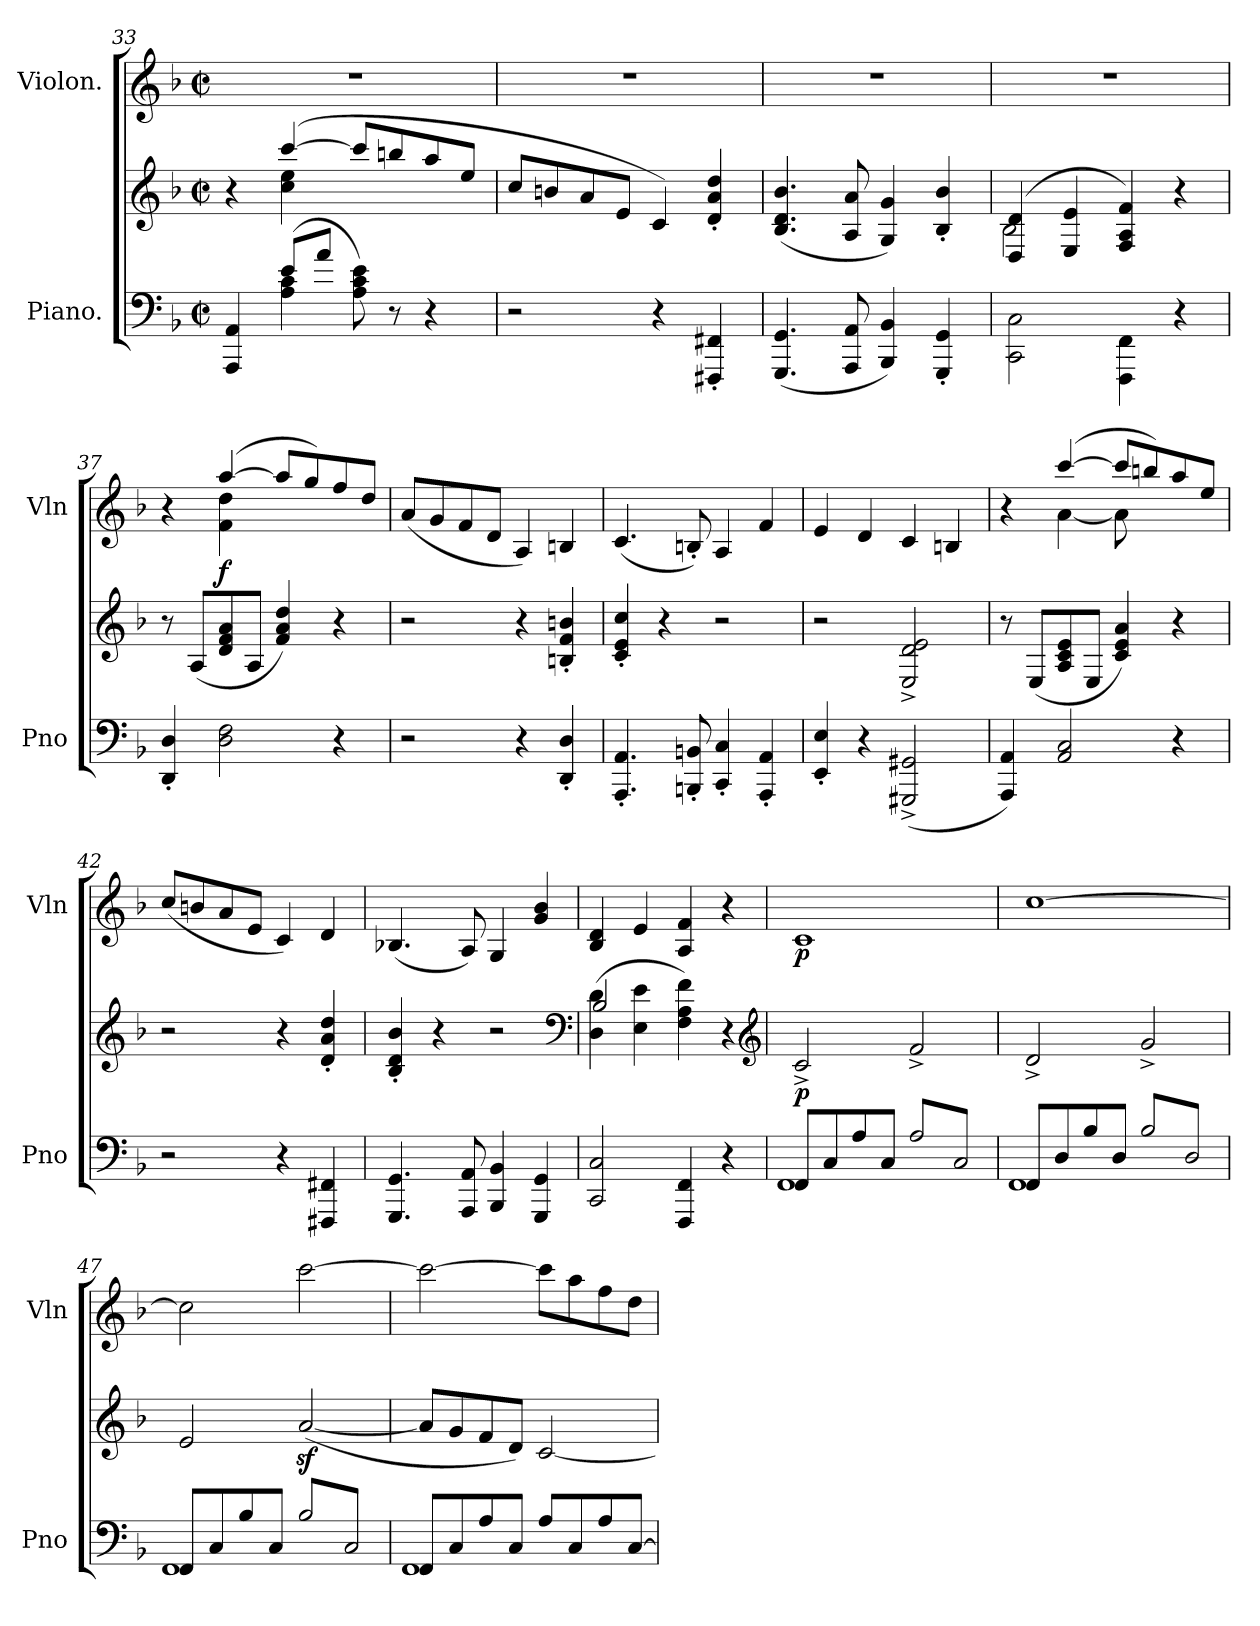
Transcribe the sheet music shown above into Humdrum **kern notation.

**kern	**kern	**dynam	**kern	**dynam
*part2	*part2	*part2	*part1	*part1
*staff3	*staff2	*staff2/3	*staff1	*staff1
*I"Piano.	*	*	*I"Violon.	*
*I'Pno	*	*	*I'Vln	*
*clefF4	*clefG2	*	*clefG2	*
*k[b-]	*k[b-]	*	*k[b-]	*
*M2/2	*M2/2	*	*M2/2	*
*met(c|)	*met(c|)	*	*met(c|)	*
=33	=33	=33	=33	=33
*^	*^	*	*	*
4AAA/ 4AA/	4ryy	4r	4ryy	.	1r	.
(8e/L	4A\ 4c\	([4ccc/	4cc\ 4ee\	.	.	.
8a/J	.	.	.	.	.	.
8A\ 8c\ 8e\)	2ryy	8ccc/L]	2ryy	.	.	.
8r	.	8bbn/	.	.	.	.
4r	.	8aa/	.	.	.	.
.	.	8ee/J	.	.	.	.
*v	*v	*	*	*	*	*
*	*v	*v	*	*	*
=34	=34	=34	=34	=34
2r	8cc/L	.	1r	.
.	8bn/	.	.	.
.	8a/	.	.	.
.	8e/J	.	.	.
4r	4c/)	.	.	.
4FFF#X'/ 4FF#X'/	4d'/ 4a'/ 4dd'/	.	.	.
=35	=35	=35	=35	=35
(4.GGG/ 4.GG/	(4.B-/ 4.d/ 4.b-/	.	1r	.
8AAA/ 8AA/	8A/ 8a/	.	.	.
4BBB-/ 4BB-/)	4G/ 4g/)	.	.	.
4GGG'/ 4GG'/	4B-'/ 4b-'/	.	.	.
=36	=36	=36	=36	=36
*	*^	*	*	*
2CC\ 2C\	(4D/ 4d/	2B-\	.	1r	.
.	4E/ 4e/	.	.	.	.
4FFF\ 4FF\	4F/ 4A/ 4f/)	2ryy	.	.	.
4r	4r	.	.	.	.
*	*v	*v	*	*	*
=37	=37	=37	=37	=37
*	*	*	*^	*
4DD'/ 4D'/	8r	.	4r	4ryy	.
.	(8A/L	.	.	.	.
2D\ 2F\	8d/ 8f/ 8a/	.	([4aa/	4f\ 4dd\	f
.	8A/J	.	.	.	.
.	4f/ 4a/ 4dd/)	.	8aa/L]	2ryy	.
.	.	.	8gg/)	.	.
4r	4r	.	8ff/	.	.
.	.	.	8dd/J	.	.
*	*	*	*v	*v	*
=38	=38	=38	=38	=38
2r	2r	.	(8a/L	.
.	.	.	8g/	.
.	.	.	8f/	.
.	.	.	8d/J	.
4r	4r	.	4A/)	.
4DD'/ 4D'/	4Bn'/ 4f'/ 4bn'/	.	4Bn/	.
=39	=39	=39	=39	=39
4.AAA'/ 4.AA'/	4c'/ 4e'/ 4cc'/	.	(4.c/	.
.	4r	.	.	.
8BBBn'/ 8BBn'/	.	.	8Bn'/)	.
4CC'/ 4C'/	2r	.	4A/	.
4AAA'/ 4AA'/	.	.	4f/	.
=40	=40	=40	=40	=40
4EE'/ 4E'/	2r	.	4e/	.
4r	.	.	4d/	.
(2GGG#X^>/ 2GG#X^>/	2E^>/ 2d^>/ 2e^>/	.	4c/	.
.	.	.	4Bn/	.
=41	=41	=41	=41	=41
*	*	*	*^	*
4AAA/ 4AA/)	8r	.	4r	4ryy	.
.	(8E/L	.	.	.	.
2AA/ 2C/	8A/ 8c/ 8e/	.	([4ccc/	[4a\	.
.	8E/J	.	.	.	.
.	4c/ 4e/ 4a/)	.	8ccc/L]	8a\]	.
.	.	.	8bbn/)	4.ryy	.
4r	4r	.	8aa/	.	.
.	.	.	8ee/J	.	.
*	*	*	*v	*v	*
=42	=42	=42	=42	=42
2r	2r	.	(8cc/L	.
.	.	.	8bn/	.
.	.	.	8a/	.
.	.	.	8e/J	.
4r	4r	.	4c/)	.
4FFF#X/ 4FF#X/	4d'/ 4a'/ 4dd'/	.	4d/	.
=43	=43	=43	=43	=43
4.GGG/ 4.GG/	4B-'/ 4d'/ 4b-'/	.	(4.B-X/	.
.	4r	.	.	.
8AAA/ 8AA/	.	.	8A/)	.
4BBB-/ 4BB-/	2r	.	4G/	.
4GGG/ 4GG/	.	.	4g/ 4b-/	.
*	*clefF4	*	*	*
=44	=44	=44	=44	=44
*	*^	*	*	*
2CC/ 2C/	(4D\ 4d\	2B-/	.	4B-/ 4d/	.
.	4E\ 4e\	.	.	4e/	.
4FFF/ 4FF/	4F\ 4A\ 4f\)	2ryy	.	4A/ 4f/	.
4r	4r	.	.	4r	.
*	*v	*v	*	*	*
*	*clefG2	*	*	*
=45	=45	=45	=45	=45
*^	*	*	*	*
8FF/L	1FF	2c^>/	p	1c	p
8C/	.	.	.	.	.
8A/	.	.	.	.	.
8C/J	.	.	.	.	.
*tremolo	*	*	*	*	*
8A/L	.	2f^>/	.	.	.
8C/	.	.	.	.	.
8A/	.	.	.	.	.
8C/J	.	.	.	.	.
*Xtremolo	*	*	*	*	*
=46	=46	=46	=46	=46	=46
8FF/L	1FF	2d^>/	.	[1cc	.
8D/	.	.	.	.	.
8B-/	.	.	.	.	.
8D/J	.	.	.	.	.
*tremolo	*	*	*	*	*
8B-/L	.	2g^>/	.	.	.
8D/	.	.	.	.	.
8B-/	.	.	.	.	.
8D/J	.	.	.	.	.
*Xtremolo	*	*	*	*	*
=47	=47	=47	=47	=47	=47
8FF/L	1FF	2e/	.	2cc\]	.
8C/	.	.	.	.	.
8B-/	.	.	.	.	.
8C/J	.	.	.	.	.
*tremolo	*	*	*	*	*
8B-/L	.	([2az>/	.	[2ccc\	.
8C/	.	.	.	.	.
8B-/	.	.	.	.	.
8C/J	.	.	.	.	.
*Xtremolo	*	*	*	*	*
=48	=48	=48	=48	=48	=48
8FF/L	1FF	8a/L]	.	2ccc\_	.
8C/	.	8g/	.	.	.
8A/	.	8f/	.	.	.
8C/J	.	8d/J)	.	.	.
8A/L	.	[2c/	.	8ccc\L]	.
8C/	.	.	.	8aa\	.
8A/	.	.	.	8ff\	.
[8C/J	.	.	.	8dd\J	.
*v	*v	*	*	*	*
=	=	=	=	=
*-	*-	*-	*-	*-
